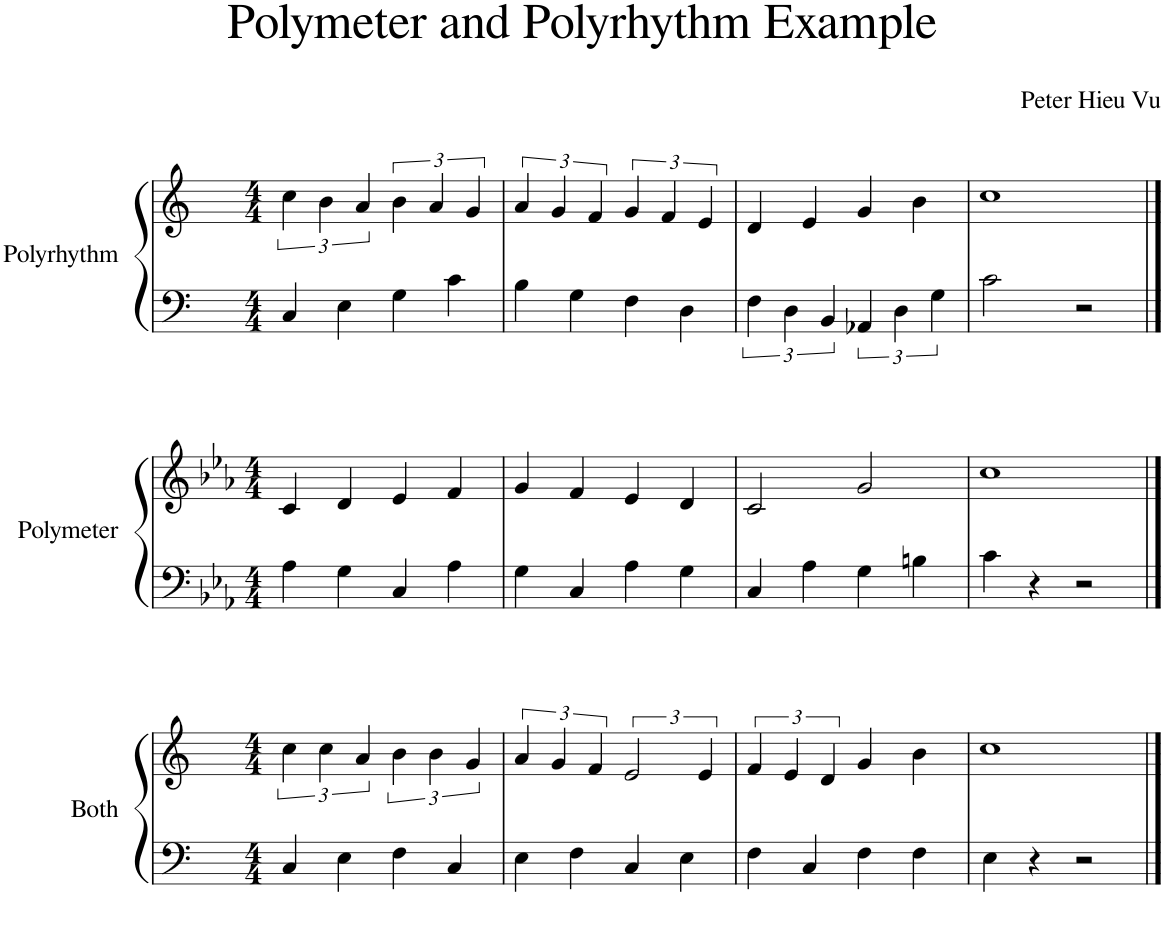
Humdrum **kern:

**kern	**kern	**kern	**kern	**kern	**kern
*part3	*part3	*part2	*part2	*part1	*part1
*staff6	*staff5	*staff4	*staff3	*staff2	*staff1
*I"Both	*	*I"Polymeter	*	*I"Polyrhythm	*
*I'Bth	*	*I'Plm	*	*I'Ply	*
*clefF4	*clefG2	*clefF4	*clefG2	*clefF4	*clefG2
*k[]	*k[]	*k[b-e-a-]	*k[b-e-a-]	*k[]	*k[]
*M4/4	*M4/4	*M4/4	*M4/4	*M4/4	*M4/4
=1	=1	=1	=1	=1	=1
4C/	6cc\	4A-\	4c/	4C/	6cc\
.	6cc\	.	.	.	6b\
4E\	.	4G\	4d/	4E\	.
.	6a/	.	.	.	6a/
4F\	6b\	4C/	4e-/	4G\	6b\
.	6b\	.	.	.	6a/
4C/	.	4A-\	4f/	4c\	.
.	6g/	.	.	.	6g/
=2	=2	=2	=2	=2	=2
4E\	6a/	4G\	4g/	4B\	6a/
.	6g/	.	.	.	6g/
4F\	.	4C/	4f/	4G\	.
.	6f/	.	.	.	6f/
4C/	3e/	4A-\	4e-/	4F\	6g/
.	.	.	.	.	6f/
4E\	.	4G\	4d/	4D\	.
.	6e/	.	.	.	6e/
=3	=3	=3	=3	=3	=3
4F\	6f/	4C/	2c/	6F\	4d/
.	6e/	.	.	6D\	.
4C/	.	4A-\	.	.	4e/
.	6d/	.	.	6BB/	.
4F\	4g/	4G\	2g/	6AA-X/	4g/
.	.	.	.	6D\	.
4F\	4b\	4Bn\	.	.	4b\
.	.	.	.	6G\	.
=4	=4	=4	=4	=4	=4
4E\	1cc	4c\	1cc	2c\	1cc
4r	.	4r	.	.	.
2r	.	2r	.	2r	.
==	==	==	==	==	==
*-	*-	*-	*-	*-	*-
